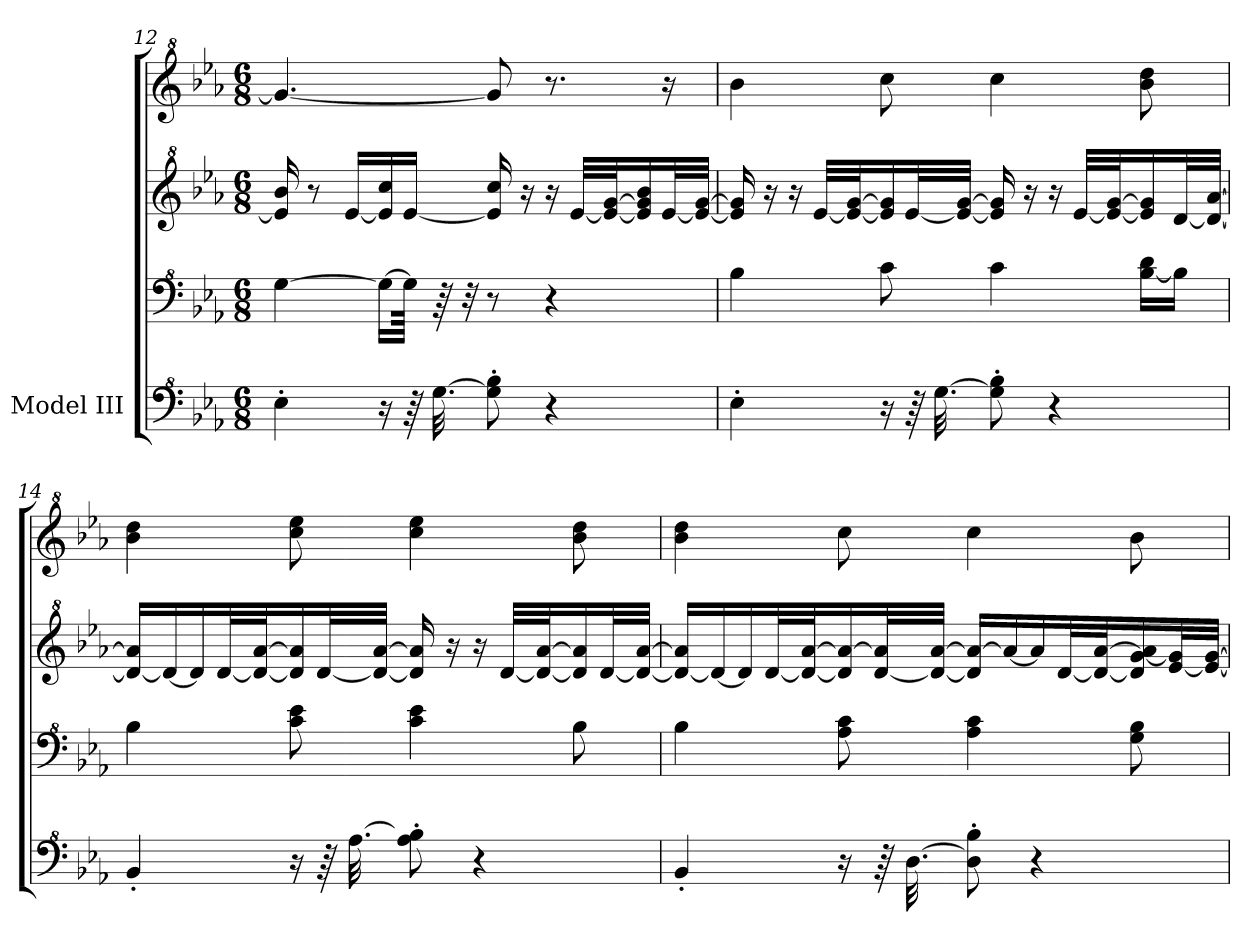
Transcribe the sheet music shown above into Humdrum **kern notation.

**kern	**kern	**kern	**kern
*part1	*part1	*part1	*part1
*staff4	*staff3	*staff2	*staff1
*I"Model III	*	*	*
*clefF^4	*clefF^4	*clefG^2	*clefG^2
*k[b-e-a-]	*k[b-e-a-]	*k[b-e-a-]	*k[b-e-a-]
*M6/8	*M6/8	*M6/8	*M6/8
=12	=12	=12	=12
4e-'\	[4g\	16ee-/] 16bb-/	4.gg/_
.	.	8r	.
.	.	[16ee-/LL	.
16r	16g\LL_	16ee-/] 16ccc/	.
64r	64g\JJkk]	[16ee-/JJ	.
[32.g\	64r	.	.
.	32r	.	.
8g\]' 8b-\'	8r	16ee-/] 16ccc/	8gg/]
.	.	16r	.
4r	4r	16r	8.r
.	.	[32ee-/LLL	.
.	.	32ee-/_ [32gg/J	.
.	.	16ee-/] 16gg/] 16bb-/	.
.	.	[32ee-/L	16r
.	.	32ee-/_ [32gg/JJJ	.
!!LO:LB:g=z
=13	=13	=13	=13
4e-'\	4b-\	16ee-/] 16gg/]	4bb-\
.	.	16r	.
.	.	16r	.
.	.	[32ee-/LLL	.
.	.	32ee-/_ [32gg/J	.
16r	8cc\	16ee-/] 16gg/]	8ccc\
64r	.	[32ee-/L	.
[32.g\	.	.	.
.	.	32ee-/_ [32gg/JJJ	.
8g\]' 8b-\'	4cc\	16ee-/] 16gg/]	4ccc\
.	.	16r	.
4r	.	16r	.
.	.	[32ee-/LLL	.
.	.	32ee-/_ [32gg/J	.
.	[16b-\ 16dd\LL	16ee-/] 16gg/]	8bb-\ 8ddd\
.	16b-\JJ]	[32dd/L	.
.	.	32dd/_ [32aa-/JJJ	.
=14	=14	=14	=14
4B-'/	4b-\	16dd/_ 16aa-/]LL	4bb-\ 4ddd\
.	.	16dd/_	.
.	.	16dd/]	.
.	.	[32dd/L	.
.	.	32dd/_ [32aa-/J	.
16r	8cc\ 8ee-\	16dd/] 16aa-/]	8ccc\ 8eee-\
64r	.	[32dd/L	.
[32.a-\	.	.	.
.	.	32dd/_ [32aa-/JJJ	.
8a-\]' 8b-\'	4cc\ 4ee-\	16dd/] 16aa-/]	4ccc\ 4eee-\
.	.	16r	.
4r	.	16r	.
.	.	[32dd/LLL	.
.	.	32dd/_ [32aa-/J	.
.	8b-\	16dd/] 16aa-/]	8bb-\ 8ddd\
.	.	[32dd/L	.
.	.	32dd/_ [32aa-/JJJ	.
!!LO:LB:g=z
=15	=15	=15	=15
4B-'/	4b-\	16dd/_ 16aa-/]LL	4bb-\ 4ddd\
.	.	16dd/_	.
.	.	16dd/]	.
.	.	[32dd/L	.
.	.	32dd/_ [32aa-/J	.
16r	8a-\ 8cc\	16dd/] 16aa-/_	8ccc\
64r	.	[32dd/ 32aa-/]L	.
[32.d\	.	.	.
.	.	32dd/_ [32aa-/JJJ	.
8d\]' 8b-\'	4a-\ 4cc\	16dd/] 16aa-/_LL	4ccc\
.	.	16aa-/_	.
4r	.	16aa-/]	.
.	.	[32dd/L	.
.	.	32dd/_ [32aa-/J	.
.	8g\ 8b-\	16dd/] [16gg/ 16aa-/]	8bb-\
.	.	[32ee-/ 32gg/]L	.
.	.	32ee-/_ [32gg/JJJ	.
=	=	=	=
*-	*-	*-	*-
